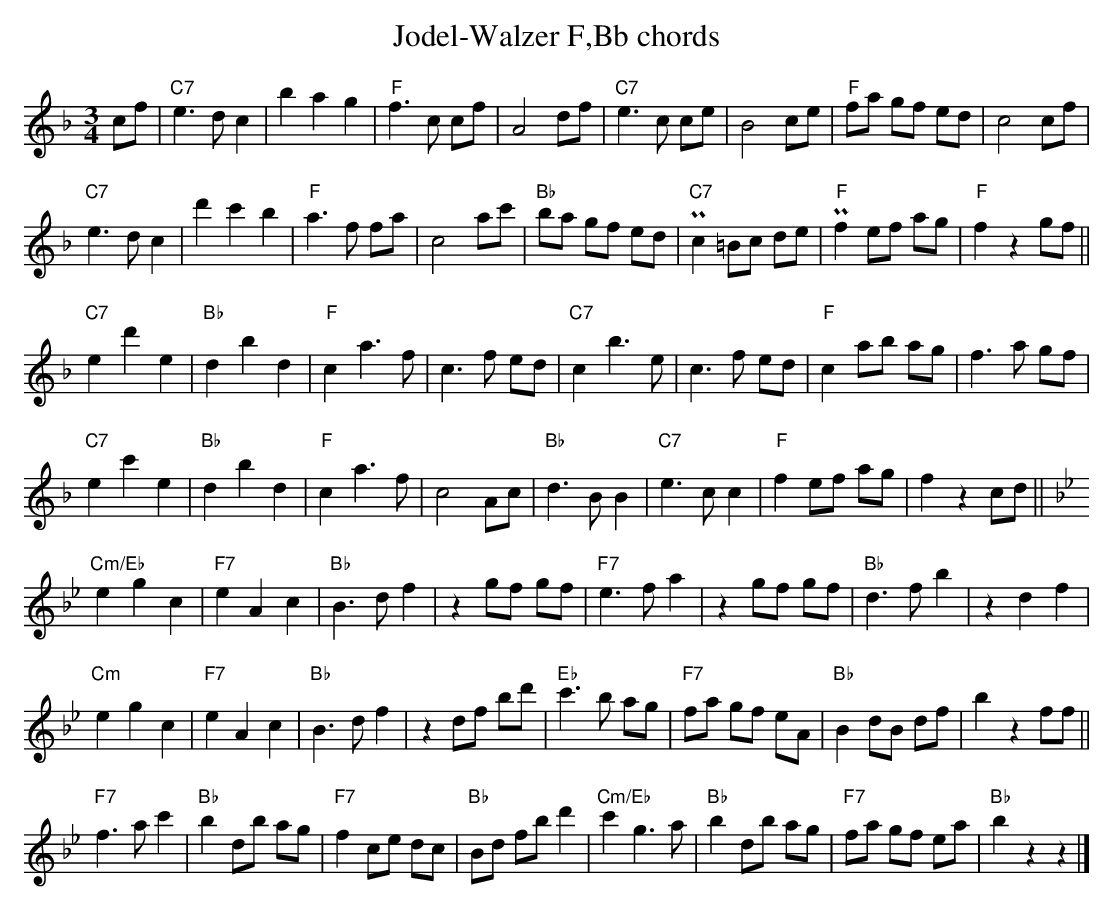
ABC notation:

X:1
T: Jodel-Walzer F,Bb chords
M:3/4
L:1/8
K:F %%MIDI gchordon
cf | "C7"e3 d c2 | b2 a2 g2 | "F"f3 c cf | A4 df | "C7"e3 c ce  | B4 ce | "F"fa gf ed | c4 cf |
"C7"e3 d c2 | d'2 c'2 b2 | "F"a3 f fa | c4 ac' | "Bb"ba gf ed | "C7"Pc2 =Bc de | P"F"f2 ef ag | "F"f2 z2 gf ||
"C7"e2 d'2 e2 | "Bb"d2 b2 d2 | "F"c2 a3 f | c3 f ed | "C7"c2 b3 e | c3 f ed | "F"c2 ab ag | f3 a gf |
"C7"e2 c'2 e2 | "Bb"d2 b2 d2 | "F"c2 a3 f | c4 Ac | "Bb"d3 B B2 | "C7"e3 c c2 | "F"f2 ef ag | f2 z2 cd || [K:Bb]
"Cm/Eb"e2 g2 c2 | "F7"e2 A2 c2 | "Bb"B3 d f2 | z2 gf gf | "F7"e3 f a2 | z2 gf gf | "Bb"d3 f b2 | z2 d2 f2 |
"Cm"e2 g2 c2 | "F7"e2 A2 c2 | "Bb"B3 d f2 | z2 df bd' | "Eb"c'3 b ag | "F7"fa gf eA | "Bb"B2 dB df | b2 z2 ff ||
"F7"f3 a c'2 | "Bb"b2 db ag | "F7"f2 ce dc | "Bb"Bd fb d'2 | "Cm/Eb"c'2 g3 a | "Bb"b2 db ag | "F7"fa gf ea | "Bb"b2 z2z2 |]
